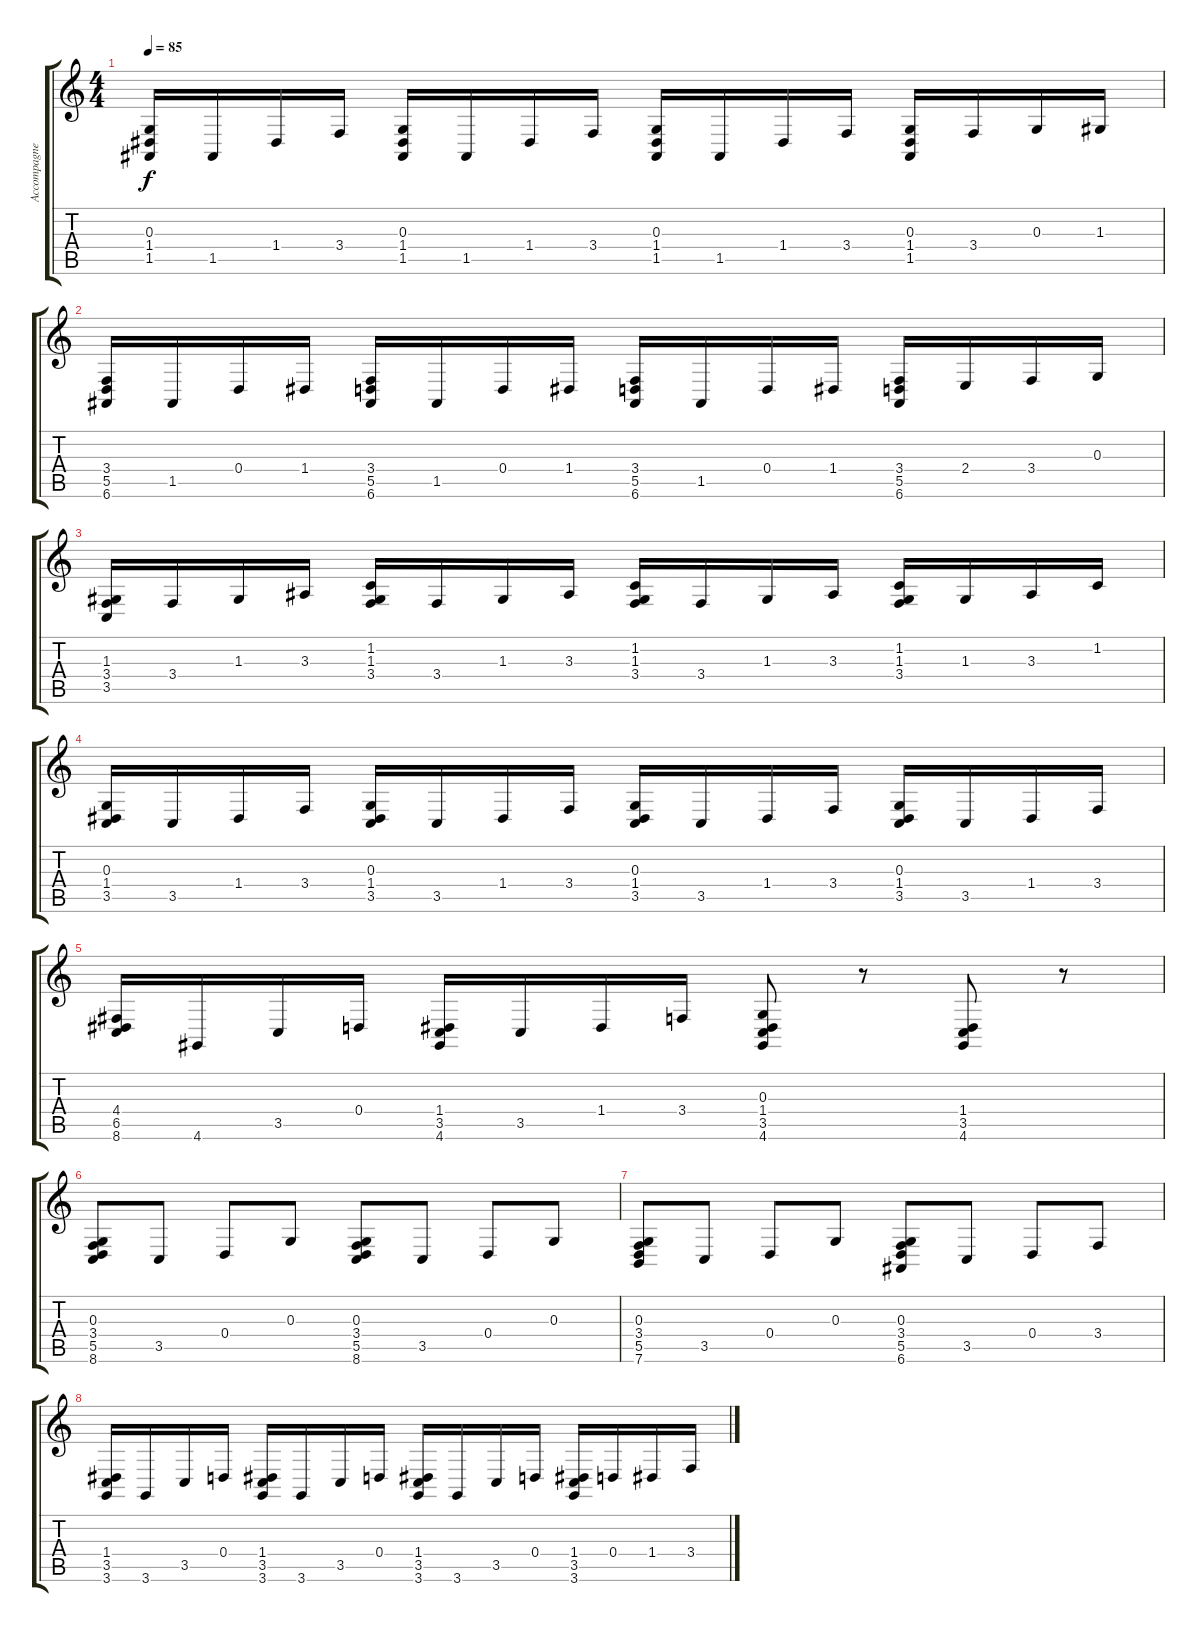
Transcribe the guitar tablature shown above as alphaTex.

\track ("Accompagnement" "Accompagne") {instrument orchestrahit}
\staff {score tabs}
\tuning (E4 B3 G3 D3 A2 E2) {hide}
\ts (4 4)
\tempo 85
\clef g2
\ks c
(0.3 1.4 1.5).16{dy f} 1.5.16 1.4.16 3.4.16 (0.3 1.4 1.5).16 1.5.16 1.4.16 3.4.16 (0.3 1.4 1.5).16 1.5.16 1.4.16 3.4.16 (0.3 1.4 1.5).16 3.4.16 0.3.16 1.3.16 |
(3.4 5.5 6.6).16 1.5.16 0.4.16 1.4.16 (3.4 5.5 6.6).16 1.5.16 0.4.16 1.4.16 (3.4 5.5 6.6).16 1.5.16 0.4.16 1.4.16 (3.4 5.5 6.6).16 2.4.16 3.4.16 0.3.16 |
(1.3 3.4 3.5).16 3.4.16 1.3.16 3.3.16 (1.2 1.3 3.4).16 3.4.16 1.3.16 3.3.16 (1.2 1.3 3.4).16 3.4.16 1.3.16 3.3.16 (1.2 1.3 3.4).16 1.3.16 3.3.16 1.2.16 |
(0.3 1.4 3.5).16 3.5.16 1.4.16 3.4.16 (0.3 1.4 3.5).16 3.5.16 1.4.16 3.4.16 (0.3 1.4 3.5).16 3.5.16 1.4.16 3.4.16 (0.3 1.4 3.5).16 3.5.16 1.4.16 3.4.16 |
(4.4 6.5 8.6).16 4.6.16 3.5.16 0.4.16 (1.4 3.5 4.6).16 3.5.16 1.4.16 3.4.16 (0.3 1.4 3.5 4.6).8 r.8 (1.4 3.5 4.6).8 r.8 |
(0.3 3.4 5.5 8.6).8 3.5.8 0.4.8 0.3.8 (0.3 3.4 5.5 8.6).8 3.5.8 0.4.8 0.3.8 |
(0.3 3.4 5.5 7.6).8 3.5.8 0.4.8 0.3.8 (0.3 3.4 5.5 6.6).8 3.5.8 0.4.8 3.4.8 |
(1.4 3.5 3.6).16 3.6.16 3.5.16 0.4.16 (1.4 3.5 3.6).16 3.6.16 3.5.16 0.4.16 (1.4 3.5 3.6).16 3.6.16 3.5.16 0.4.16 (1.4 3.5 3.6).16 0.4.16 1.4.16 3.4.16
